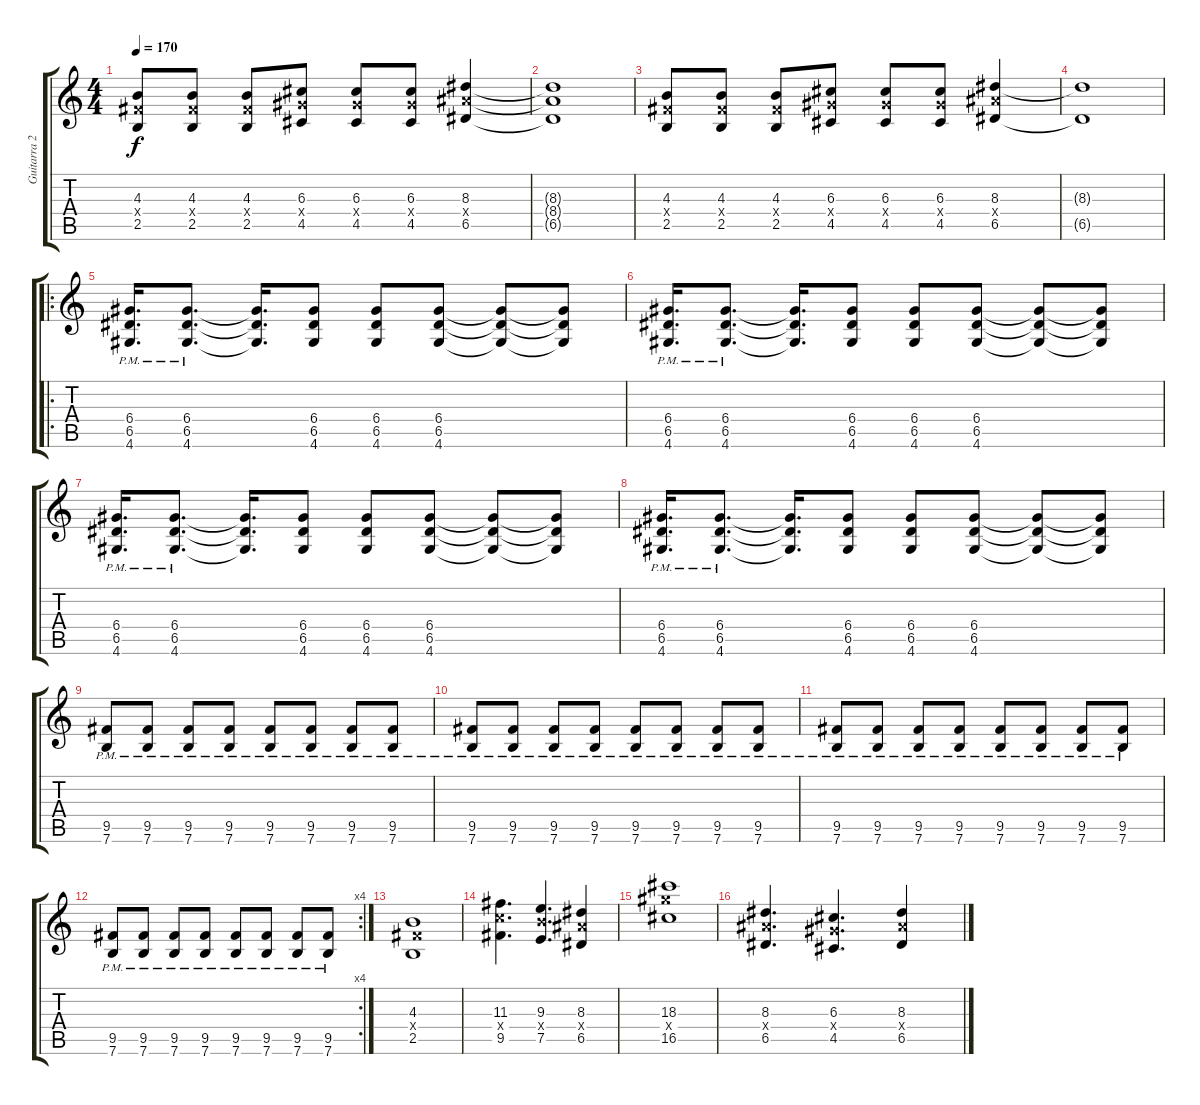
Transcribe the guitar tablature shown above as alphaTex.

\track ("Guitarra 2" "Guitarra 2") {instrument overdrivenguitar}
\staff {score tabs}
\tuning (E4 B3 G3 D3 A2 E2) {hide}
\ts (4 4)
\tempo 170
\clef g2
\ks c
(4.3 4.4{x} 2.5).8{dy f} (4.3 4.4{x} 2.5).8 (4.3 4.4{x} 2.5).8 (6.3 6.4{x} 4.5).8 (6.3 6.4{x} 4.5).8 (6.3 6.4{x} 4.5).8 (8.3 8.4{x} 6.5).4 |
(8.3{t} 8.4{t} 6.5{t}).1 |
(4.3 4.4{x} 2.5).8 (4.3 4.4{x} 2.5).8 (4.3 4.4{x} 2.5).8 (6.3 6.4{x} 4.5).8 (6.3 6.4{x} 4.5).8 (6.3 6.4{x} 4.5).8 (8.3 8.4{x} 6.5).4 |
(8.3{t} 6.5{t}).1 |
\ro
(6.4{pm} 6.5{pm} 4.6{pm}).16{d} (6.4{pm} 6.5{pm} 4.6{pm}).8{d} (6.4{t} 6.5{t} 4.6{t}).16{d} (6.4 6.5 4.6).8 (6.4 6.5 4.6).8 (6.4 6.5 4.6).8 (6.4{t} 6.5{t} 4.6{t}).8 (6.4{t} 6.5{t} 4.6{t}).8 |
(6.4{pm} 6.5{pm} 4.6{pm}).16{d} (6.4{pm} 6.5{pm} 4.6{pm}).8{d} (6.4{t} 6.5{t} 4.6{t}).16{d} (6.4 6.5 4.6).8 (6.4 6.5 4.6).8 (6.4 6.5 4.6).8 (6.4{t} 6.5{t} 4.6{t}).8 (6.4{t} 6.5{t} 4.6{t}).8 |
(6.4{pm} 6.5{pm} 4.6{pm}).16{d} (6.4{pm} 6.5{pm} 4.6{pm}).8{d} (6.4{t} 6.5{t} 4.6{t}).16{d} (6.4 6.5 4.6).8 (6.4 6.5 4.6).8 (6.4 6.5 4.6).8 (6.4{t} 6.5{t} 4.6{t}).8 (6.4{t} 6.5{t} 4.6{t}).8 |
(6.4{pm} 6.5{pm} 4.6{pm}).16{d} (6.4{pm} 6.5{pm} 4.6{pm}).8{d} (6.4{t} 6.5{t} 4.6{t}).16{d} (6.4 6.5 4.6).8 (6.4 6.5 4.6).8 (6.4 6.5 4.6).8 (6.4{t} 6.5{t} 4.6{t}).8 (6.4{t} 6.5{t} 4.6{t}).8 |
(9.5{pm} 7.6{pm}).8 (9.5{pm} 7.6{pm}).8 (9.5{pm} 7.6{pm}).8 (9.5{pm} 7.6{pm}).8 (9.5{pm} 7.6{pm}).8 (9.5{pm} 7.6{pm}).8 (9.5{pm} 7.6{pm}).8 (9.5{pm} 7.6{pm}).8 |
(9.5{pm} 7.6{pm}).8 (9.5{pm} 7.6{pm}).8 (9.5{pm} 7.6{pm}).8 (9.5{pm} 7.6{pm}).8 (9.5{pm} 7.6{pm}).8 (9.5{pm} 7.6{pm}).8 (9.5{pm} 7.6{pm}).8 (9.5{pm} 7.6{pm}).8 |
(9.5{pm} 7.6{pm}).8 (9.5{pm} 7.6{pm}).8 (9.5{pm} 7.6{pm}).8 (9.5{pm} 7.6{pm}).8 (9.5{pm} 7.6{pm}).8 (9.5{pm} 7.6{pm}).8 (9.5{pm} 7.6{pm}).8 (9.5{pm} 7.6{pm}).8 |
\rc 4
(9.5{pm} 7.6{pm}).8 (9.5{pm} 7.6{pm}).8 (9.5{pm} 7.6{pm}).8 (9.5{pm} 7.6{pm}).8 (9.5{pm} 7.6{pm}).8 (9.5{pm} 7.6{pm}).8 (9.5{pm} 7.6{pm}).8 (9.5{pm} 7.6{pm}).8 |
(4.3 4.4{x} 2.5).1 |
(11.3 10.4{x} 9.5).4{d} (9.3 9.4{x} 7.5).4{d} (8.3 8.4{x} 6.5).4 |
(18.3 18.4{x} 16.5).1 |
(8.3 8.4{x} 6.5).4{d} (6.3 6.4{x} 4.5).4{d} (8.3 8.4{x} 6.5).4
